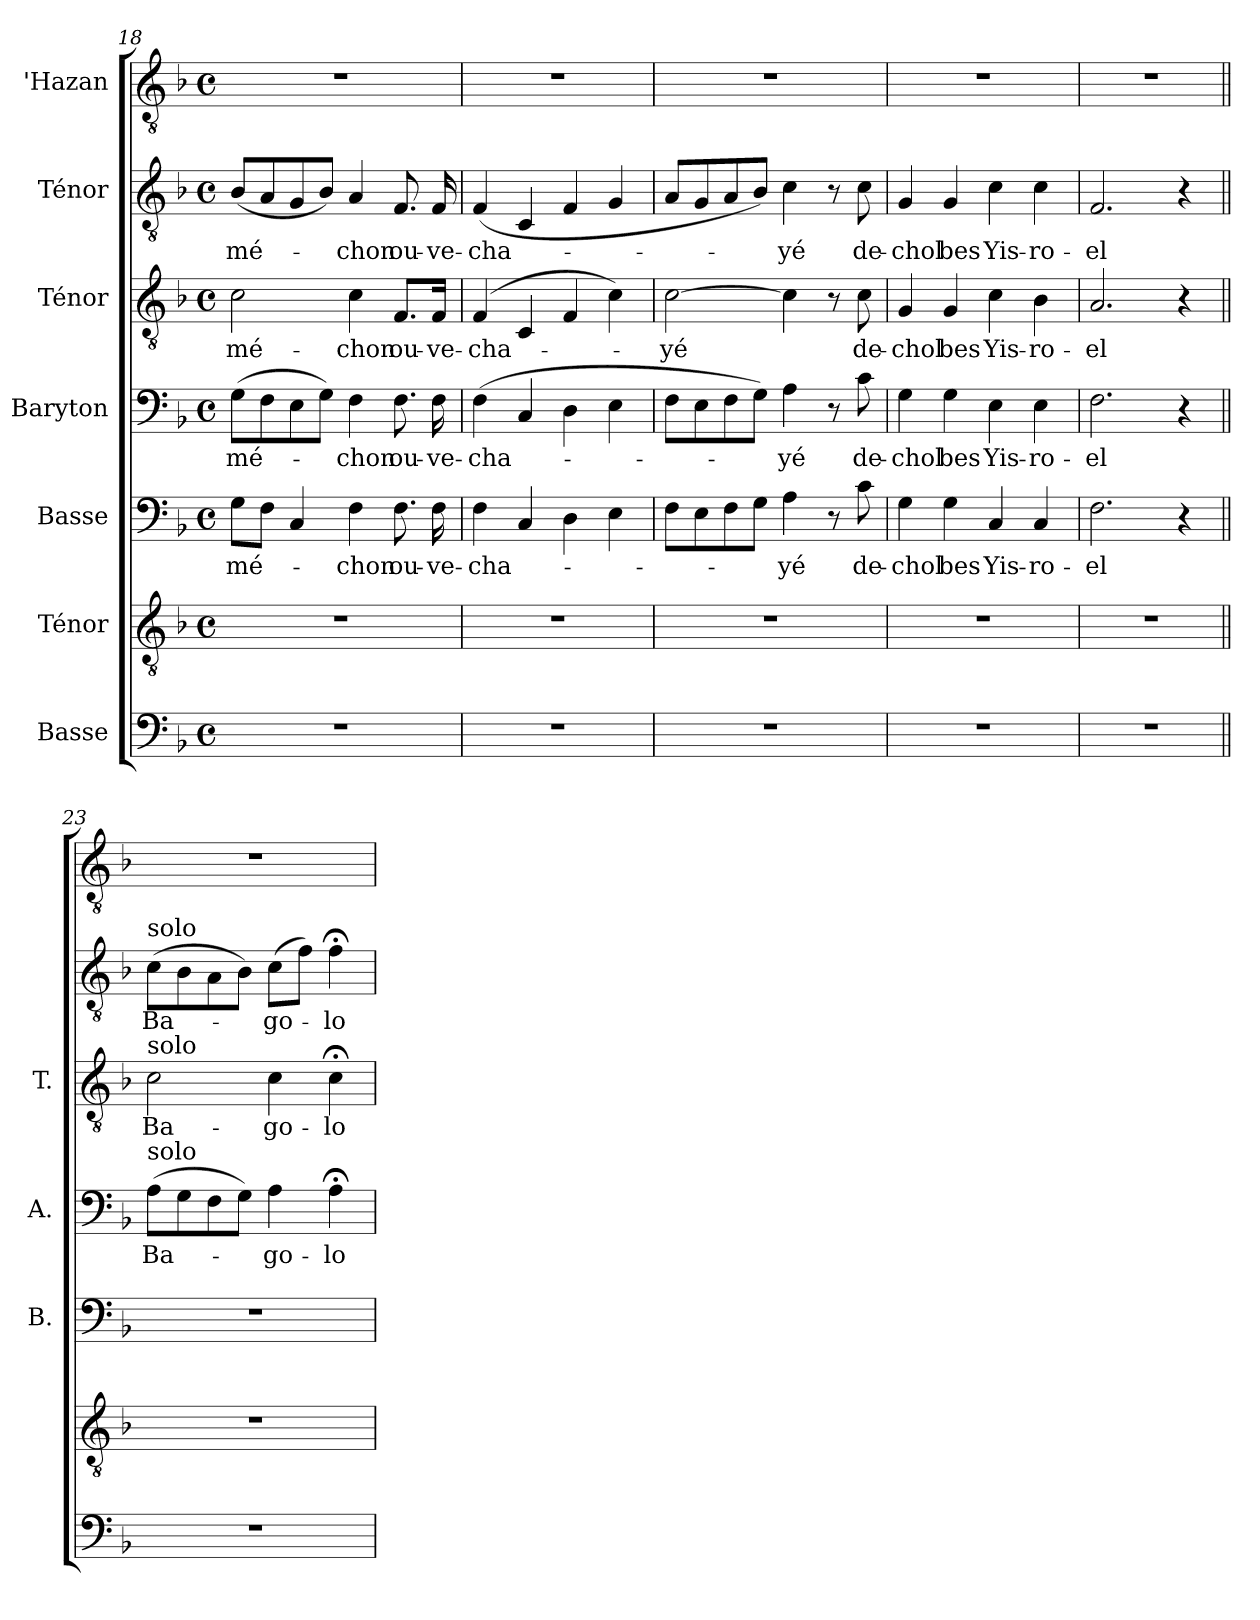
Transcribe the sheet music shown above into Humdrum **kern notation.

**kern	**kern	**kern	**text	**kern	**text	**kern	**text	**kern	**text	**kern
*part7	*part6	*part5	*part5	*part4	*part4	*part3	*part3	*part2	*part2	*part1
*staff7	*staff6	*staff5	*staff5	*staff4	*staff4	*staff3	*staff3	*staff2	*staff2	*staff1
*I"Basse	*I"Ténor	*I"Basse	*	*I"Baryton	*	*I"Ténor	*	*I"Ténor	*	*I"'Hazan
*	*	*I'B.	*	*I'A.	*	*I'T.	*	*	*	*I''H.
*clefF4	*clefGv2	*clefF4	*	*clefF4	*	*clefGv2	*	*clefGv2	*	*clefGv2
*	*ITrd7c12	*	*	*	*	*ITrd7c12	*	*ITrd7c12	*	*ITrd7c12
*k[b-]	*k[b-]	*k[b-]	*	*k[b-]	*	*k[b-]	*	*k[b-]	*	*k[b-]
*F:	*F:	*F:	*	*F:	*	*F:	*	*F:	*	*F:
*M4/4	*M4/4	*M4/4	*	*M4/4	*	*M4/4	*	*M4/4	*	*M4/4
*met(c)	*met(c)	*met(c)	*	*met(c)	*	*met(c)	*	*met(c)	*	*met(c)
=18	=18	=18	=18	=18	=18	=18	=18	=18	=18	=18
!	!	!	!LO:LY:b:color=#000000	!	!	!	!	!	!	!
!	!	!	!	!	!LO:LY:b:color=#000000	!	!	!	!	!
!	!	!	!	!	!	!	!LO:LY:b:color=#000000	!	!	!
!	!	!	!	!	!	!	!	!	!LO:LY:b:color=#000000	!
1r	1r	8Gi\L	-mé-	(8Gi\L	-mé-	2Ci\	-mé-	(8BB-i/L	-mé-	1r
.	.	8Fi\J	.	8Fi\	.	.	.	8AAi/	.	.
.	.	4Ci/	.	8Ei\	.	.	.	8GGi/	.	.
.	.	.	.	8Gi\J)	.	.	.	8BB-i/J)	.	.
!	!	!	!LO:LY:b:color=#000000	!	!	!	!	!	!	!
!	!	!	!	!	!LO:LY:b:color=#000000	!	!	!	!	!
!	!	!	!	!	!	!	!LO:LY:b:color=#000000	!	!	!
!	!	!	!	!	!	!	!	!	!LO:LY:b:color=#000000	!
.	.	4Fi\	-chon	4Fi\	-chon	4Ci\	-chon	4AAi/	-chon	.
!	!	!	!LO:LY:b:color=#000000	!	!	!	!	!	!	!
!	!	!	!	!	!LO:LY:b:color=#000000	!	!	!	!	!
!	!	!	!	!	!	!	!LO:LY:b:color=#000000	!	!	!
!	!	!	!	!	!	!	!	!	!LO:LY:b:color=#000000	!
.	.	8.Fi\	ou-	8.Fi\	ou-	8.FFi/L	ou-	8.FFi/	ou-	.
!	!	!	!LO:LY:b:color=#000000	!	!	!	!	!	!	!
!	!	!	!	!	!LO:LY:b:color=#000000	!	!	!	!	!
!	!	!	!	!	!	!	!LO:LY:b:color=#000000	!	!	!
!	!	!	!	!	!	!	!	!	!LO:LY:b:color=#000000	!
.	.	16Fi\	-ve-	16Fi\	-ve-	16FFi/Jk	-ve-	16FFi/	-ve-	.
!!LO:LB:g=z
=19	=19	=19	=19	=19	=19	=19	=19	=19	=19	=19
!	!	!	!LO:LY:b:color=#000000	!	!	!	!	!	!	!
!	!	!	!	!	!LO:LY:b:color=#000000	!	!	!	!	!
!	!	!	!	!	!	!	!LO:LY:b:color=#000000	!	!	!
!	!	!	!	!	!	!	!	!	!LO:LY:b:color=#000000	!
1r	1r	4Fi\	-cha-	(4Fi\	-cha-	(4FFi/	-cha-	(4FFi/	-cha-	1r
.	.	4Ci/	.	4Ci/	.	4CCi/	.	4CCi/	.	.
.	.	4Di\	.	4Di\	.	4FFi/	.	4FFi/	.	.
.	.	4Ei\	.	4Ei\	.	4Ci\)	.	4GGi/	.	.
=20	=20	=20	=20	=20	=20	=20	=20	=20	=20	=20
!	!	!	!	!	!	!	!LO:LY:b:color=#000000	!	!	!
1r	1r	8Fi\L	.	8Fi\L	.	[>2Ci\	-yé	8AAi/L	.	1r
.	.	8Ei\	.	8Ei\	.	.	.	8GGi/	.	.
.	.	8Fi\	.	8Fi\	.	.	.	8AAi/	.	.
.	.	8Gi\J	.	8Gi\J)	.	.	.	8BB-i/J)	.	.
!	!	!	!LO:LY:b:color=#000000	!	!	!	!	!	!	!
!	!	!	!	!	!LO:LY:b:color=#000000	!	!	!	!	!
!	!	!	!	!	!	!	!	!	!LO:LY:b:color=#000000	!
.	.	4Ai\	-yé	4Ai\	-yé	4Ci\]	.	4Ci\	-yé	.
.	.	8r	.	8r	.	8r	.	8r	.	.
!	!	!	!LO:LY:b:color=#000000	!	!	!	!	!	!	!
!	!	!	!	!	!LO:LY:b:color=#000000	!	!	!	!	!
!	!	!	!	!	!	!	!LO:LY:b:color=#000000	!	!	!
!	!	!	!	!	!	!	!	!	!LO:LY:b:color=#000000	!
.	.	8ci\	de-	8ci\	de-	8Ci\	de-	8Ci\	de-	.
=21	=21	=21	=21	=21	=21	=21	=21	=21	=21	=21
!	!	!	!LO:LY:b:color=#000000	!	!	!	!	!	!	!
!	!	!	!	!	!LO:LY:b:color=#000000	!	!	!	!	!
!	!	!	!	!	!	!	!LO:LY:b:color=#000000	!	!	!
!	!	!	!	!	!	!	!	!	!LO:LY:b:color=#000000	!
1r	1r	4Gi\	-chol	4Gi\	-chol	4GGi/	-chol	4GGi/	-chol	1r
!	!	!	!LO:LY:b:color=#000000	!	!	!	!	!	!	!
!	!	!	!	!	!LO:LY:b:color=#000000	!	!	!	!	!
!	!	!	!	!	!	!	!LO:LY:b:color=#000000	!	!	!
!	!	!	!	!	!	!	!	!	!LO:LY:b:color=#000000	!
.	.	4Gi\	bes	4Gi\	bes	4GGi/	bes	4GGi/	bes	.
!	!	!	!LO:LY:b:color=#000000	!	!	!	!	!	!	!
!	!	!	!	!	!LO:LY:b:color=#000000	!	!	!	!	!
!	!	!	!	!	!	!	!LO:LY:b:color=#000000	!	!	!
!	!	!	!	!	!	!	!	!	!LO:LY:b:color=#000000	!
.	.	4Ci/	Yis-	4Ei\	Yis-	4Ci\	Yis-	4Ci\	Yis-	.
!	!	!	!LO:LY:b:color=#000000	!	!	!	!	!	!	!
!	!	!	!	!	!LO:LY:b:color=#000000	!	!	!	!	!
!	!	!	!	!	!	!	!LO:LY:b:color=#000000	!	!	!
!	!	!	!	!	!	!	!	!	!LO:LY:b:color=#000000	!
.	.	4Ci/	-ro-	4Ei\	-ro-	4BB-i\	-ro-	4Ci\	-ro-	.
=22	=22	=22	=22	=22	=22	=22	=22	=22	=22	=22
!	!	!	!LO:LY:b:color=#000000	!	!	!	!	!	!	!
!	!	!	!	!	!LO:LY:b:color=#000000	!	!	!	!	!
!	!	!	!	!	!	!	!LO:LY:b:color=#000000	!	!	!
!	!	!	!	!	!	!	!	!	!LO:LY:b:color=#000000	!
1r	1r	2.Fi\	-el	2.Fi\	-el	2.AAi/	-el	2.FFi/	-el	1r
.	.	4r	.	4r	.	4r	.	4r	.	.
!!LO:LB:g=z
=23||	=23||	=23||	=23||	=23||	=23||	=23||	=23||	=23||	=23||	=23||
!	!	!	!	!	!LO:LY:b:color=#000000	!	!	!	!	!
!	!	!	!	!	!	!	!LO:LY:b:color=#000000	!	!	!
!	!	!	!	!	!	!	!	!LO:TX:a:t=solo	!	!
!	!	!	!	!	!	!LO:TX:a:t=solo	!	!	!	!
!	!	!	!	!LO:TX:a:t=solo	!	!	!	!	!	!
!	!	!	!	!	!	!	!	!	!LO:LY:b:color=#000000	!
1r	1r	1r	.	(8Ai\L	Ba-	2Ci\	Ba-	(8Ci\L	Ba-	1r
.	.	.	.	8Gi\	.	.	.	8BB-i\	.	.
.	.	.	.	8Fi\	.	.	.	8AAi\	.	.
.	.	.	.	8Gi\J)	.	.	.	8BB-i\J)	.	.
!	!	!	!	!	!LO:LY:b:color=#000000	!	!	!	!	!
!	!	!	!	!	!	!	!LO:LY:b:color=#000000	!	!	!
!	!	!	!	!	!	!	!	!	!LO:LY:b:color=#000000	!
.	.	.	.	4Ai\	-go-	4Ci\	-go-	(8Ci\L	-go-	.
.	.	.	.	.	.	.	.	8Fi\J)	.	.
!	!	!	!	!	!LO:LY:b:color=#000000	!	!	!	!	!
!	!	!	!	!	!	!	!LO:LY:b:color=#000000	!	!	!
!	!	!	!	!	!	!	!	!	!LO:LY:b:color=#000000	!
.	.	.	.	4A;i\	-lo	4C;i\	-lo	4F;i\	-lo	.
=	=	=	=	=	=	=	=	=	=	=
*-	*-	*-	*-	*-	*-	*-	*-	*-	*-	*-
